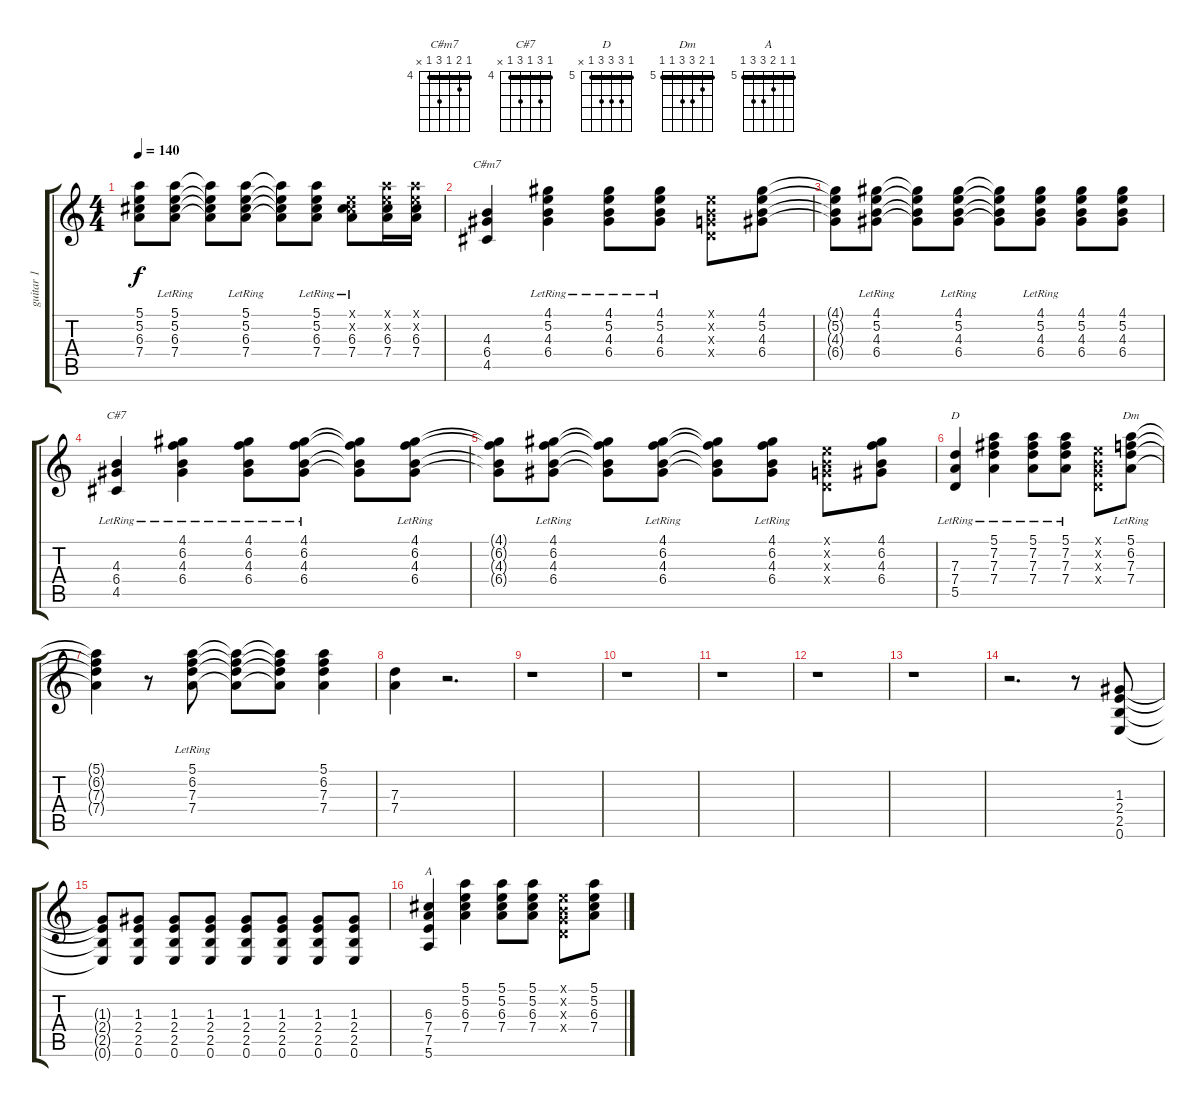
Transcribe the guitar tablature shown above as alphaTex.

\track ("guitar 1" "guitar 1") {instrument distortionguitar}
\staff {score tabs}
\tuning (E4 B3 G3 D3 A2 E2) {hide}
\chord ("C#m7" 4 5 4 6 4 x) {firstfret 4 barre 4}
\chord ("C#7" 4 6 4 6 4 x) {firstfret 4 barre 4}
\chord ("D" 5 7 7 7 5 x) {firstfret 5 barre 5}
\chord ("Dm" 5 6 7 7 5 5) {firstfret 5 barre 5}
\chord ("A" 5 5 6 7 7 5) {firstfret 5 barre 5}
\ts (4 4)
\tempo 140
\clef g2
\ks c
(5.1{t} 5.2{t} 6.3{t} 7.4{t}).8{dy f} (5.1{lr} 5.2{lr} 6.3{lr} 7.4{lr}).8 (5.1{t} 5.2{t} 6.3{t} 7.4{t}).8 (5.1{lr} 5.2{lr} 6.3{lr} 7.4{lr}).8 (5.1{t} 5.2{t} 6.3{t} 7.4{t}).8 (5.1{lr} 5.2{lr} 6.3{lr} 7.4{lr}).8 (0.1{x} 2.2{x} 6.3{lr} 7.4{lr}).8 (5.1{x} 5.2{x} 6.3 7.4).16 (5.1{x} 5.2{x} 6.3 7.4).16 |
(4.3 6.4 4.5).4{ch "C#m7"} (4.1{lr} 5.2{lr} 4.3{lr} 6.4{lr}).4 (4.1{lr} 5.2{lr} 4.3{lr} 6.4{lr}).8 (4.1{lr} 5.2{lr} 4.3{lr} 6.4{lr}).8 (0.1{x} 0.2{x} 0.3{x} 0.4{x}).8 (4.1 5.2 4.3 6.4).8 |
(4.1{t} 5.2{t} 4.3{t} 6.4{t}).8 (4.1{lr} 5.2{lr} 4.3{lr} 6.4{lr}).8 (4.1{t} 5.2{t} 4.3{t} 6.4{t}).8 (4.1{lr} 5.2{lr} 4.3{lr} 6.4{lr}).8 (4.1{t} 5.2{t} 4.3{t} 6.4{t}).8 (4.1{lr} 5.2{lr} 4.3{lr} 6.4{lr}).8 (4.1 5.2 4.3 6.4).8 (4.1 5.2 4.3 6.4).8 |
(4.3{lr} 6.4{lr} 4.5).4{ch "C#7"} (4.1{lr} 6.2{lr} 4.3{lr} 6.4{lr}).4 (4.1{lr} 6.2{lr} 4.3{lr} 6.4{lr}).8 (4.1{lr} 6.2{lr} 4.3{lr} 6.4{lr}).8 (4.1{t} 6.2{t} 4.3{t} 6.4{t}).8 (4.1{lr} 6.2{lr} 4.3{lr} 6.4{lr}).8 |
(4.1{t} 6.2{t} 4.3{t} 6.4{t}).8 (4.1{lr} 6.2{lr} 4.3{lr} 6.4{lr}).8 (4.1{t} 6.2{t} 4.3{t} 6.4{t}).8 (4.1{lr} 6.2{lr} 4.3{lr} 6.4{lr}).8 (4.1{t} 6.2{t} 4.3{t} 6.4{t}).8 (4.1{lr} 6.2{lr} 4.3{lr} 6.4{lr}).8 (0.1{x} 0.2{x} 0.3{x} 0.4{x}).8 (4.1 6.2 4.3 6.4).8 |
(7.3{lr} 7.4{lr} 5.5).4{ch "D"} (5.1{lr} 7.2{lr} 7.3{lr} 7.4{lr}).4 (5.1{lr} 7.2{lr} 7.3{lr} 7.4{lr}).8 (5.1{lr} 7.2{lr} 7.3{lr} 7.4{lr}).8 (0.1{x} 0.2{x} 0.3{x} 0.4{x}).8 (5.1{lr} 6.2{lr} 7.3{lr} 7.4{lr}).8{ch "Dm"} |
(5.1{t} 6.2{t} 7.3{t} 7.4{t}).4 r.8 (5.1{lr} 6.2{lr} 7.3{lr} 7.4{lr}).8 (5.1{t} 6.2{t} 7.3{t} 7.4{t}).8 (5.1{t} 6.2{t} 7.3{t} 7.4{t}).8 (5.1 6.2 7.3 7.4).4 |
(7.3 7.4).4 r.2{d} |
r.1 |
r.1 |
r.1 |
r.1 |
r.1 |
r.2{d} r.8 (1.3 2.4 2.5 0.6).8 |
(1.3{t} 2.4{t} 2.5{t} 0.6{t}).8 (1.3 2.4 2.5 0.6).8 (1.3 2.4 2.5 0.6).8 (1.3 2.4 2.5 0.6).8 (1.3 2.4 2.5 0.6).8 (1.3 2.4 2.5 0.6).8 (1.3 2.4 2.5 0.6).8 (1.3 2.4 2.5 0.6).8 |
(6.3 7.4 7.5 5.6).4{ch "A"} (5.1 5.2 6.3 7.4).4 (5.1 5.2 6.3 7.4).8 (5.1 5.2 6.3 7.4).8 (0.1{x} 0.2{x} 0.3{x} 0.4{x}).8 (5.1 5.2 6.3 7.4).8
